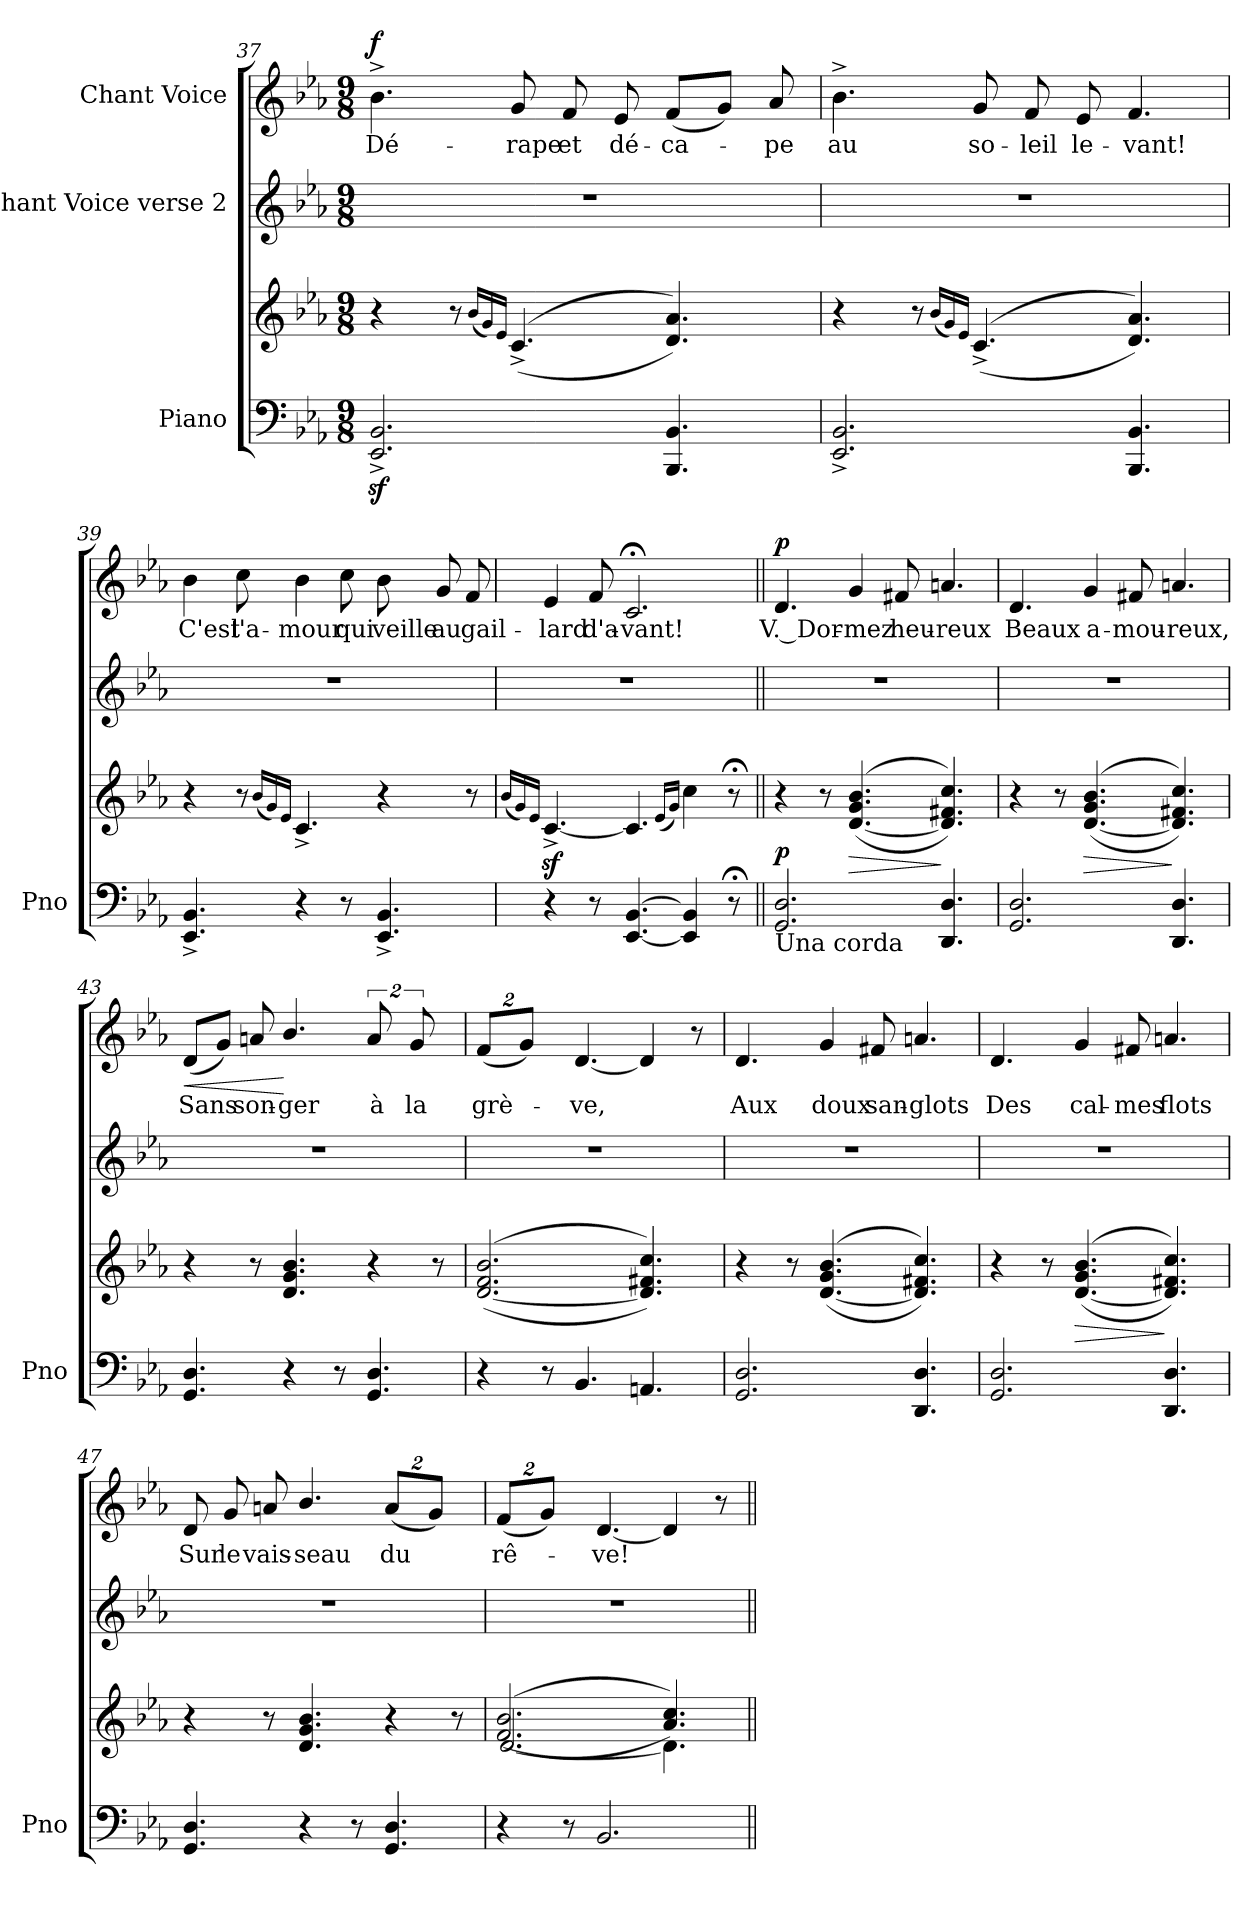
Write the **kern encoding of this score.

**kern	**kern	**dynam	**kern	**kern	**text	**dynam
*part3	*part3	*part3	*part2	*part1	*part1	*part1
*staff4	*staff3	*staff3/4	*staff2	*staff1	*staff1	*staff1
*I"Piano	*	*	*I"Chant Voice verse 2	*I"Chant Voice	*	*
*I'Pno	*	*	*	*	*	*
*clefF4	*clefG2	*	*clefG2	*clefG2	*	*
*k[b-e-a-]	*k[b-e-a-]	*	*k[b-e-a-]	*k[b-e-a-]	*	*
*M9/8	*M9/8	*	*M9/8	*M9/8	*	*
=37	=37	=37	=37	=37	=37	=37
!	!	!	!	!	!	!LO:DY:a
2.EE-/z>^ 2.BB-/z>^	4r	.	8%9r	4.b-^\	Dé-	f
.	8r	.	.	.	.	.
.	(16qb-/LL	.	.	.	.	.
.	16qg/)	.	.	.	.	.
.	16qe-/JJ	.	.	.	.	.
.	((>4.c^/	.	.	8g/	-rape	.
.	.	.	.	8f/	et	.
.	.	.	.	8e-/	dé-	.
4.BBB-/ 4.BB-/	4.d/ 4.a-/))	.	.	(8f/L	-ca-	.
.	.	.	.	8g/J)	.	.
.	.	.	.	8a-/	-pe	.
=38	=38	=38	=38	=38	=38	=38
2.EE-/^ 2.BB-/^	4r	.	8%9r	4.b-^\	au	.
.	8r	.	.	.	.	.
.	(16qb-/LL	.	.	.	.	.
.	16qg/)	.	.	.	.	.
.	16qe-/JJ	.	.	.	.	.
.	((>4.c^/	.	.	8g/	so-	.
.	.	.	.	8f/	-leil	.
.	.	.	.	8e-/	le-	.
4.BBB-/ 4.BB-/	4.d/ 4.a-/))	.	.	4.f/	-vant!	.
=39	=39	=39	=39	=39	=39	=39
4.EE-/^ 4.BB-/^	4r	.	8%9r	4b-\	C'est	.
.	8r	.	.	8cc\	l'a-	.
.	(16qb-/LL	.	.	.	.	.
.	16qg/)	.	.	.	.	.
.	16qe-/JJ	.	.	.	.	.
4r	4.c^/	.	.	4b-\	-mour	.
8r	.	.	.	8cc\	qui	.
4.EE-/^ 4.BB-/^	4r	.	.	8b-\	veille	.
.	.	.	.	8g/	au	.
.	8r	.	.	8f/	gail-	.
=40	=40	=40	=40	=40	=40	=40
.	(16qb-/LL	.	.	.	.	.
.	16qg/)	.	.	.	.	.
.	16qe-/JJ	.	.	.	.	.
4r	[4.cz<^/	.	8%9r	4e-/	-lard	.
8r	.	.	.	8f/	d'a-	.
[4.EE-/ [4.BB-/	4.c/]	.	.	2.c;</	-vant!	.
.	(16qe-/LL	.	.	.	.	.
.	16qg/JJ)	.	.	.	.	.
4EE-/] 4BB-/]	4cc\	.	.	.	.	.
8r;<	8r;<	.	.	.	.	.
=41||	=41||	=41||	=41||	=41||	=41||	=41||
!LO:TX:b:t=Una corda	!	!	!	!	!	!
!	!	!LO:DY:a=2	!	!	!	!LO:DY:a
2.GG/ 2.D/	4r	p	8%9r	4.d/	V. Dor-	p
.	8r	.	.	.	.	.
!	!	!LO:HP:b	!	!	!	!
.	(([4.d/ 4.g/ 4.b-/	>	.	4g/	-mez	.
.	.	.	.	8f#X/	heu-	.
4.DD/ 4.D/	4.d/] 4.f#X/ 4.cc/))	]	.	4.an/	-reux	.
=42	=42	=42	=42	=42	=42	=42
2.GG/ 2.D/	4r	.	8%9r	4.d/	Beaux	.
.	8r	.	.	.	.	.
!	!	!LO:HP:b	!	!	!	!
.	(([4.d/ 4.g/ 4.b-/	>	.	4g/	a-	.
.	.	.	.	8f#X/	-mou-	.
4.DD/ 4.D/	4.d/] 4.f#X/ 4.cc/))	]	.	4.an/	-reux,	.
=43	=43	=43	=43	=43	=43	=43
!	!	!	!	!	!	!LO:HP:b
4.GG/ 4.D/	4r	.	8%9r	(8d/L	Sans	<
.	.	.	.	8g/J)	.	.
.	8r	.	.	8an/	son-	.
4r	4.d/ 4.g/ 4.b-/	.	.	4.b-/	-ger	[
8r	.	.	.	.	.	.
4.GG/ 4.D/	4r	.	.	16%3a/	à	.
.	.	.	.	16%3g/	la	.
.	8r	.	.	.	.	.
=44	=44	=44	=44	=44	=44	=44
*	*	*	*	*Xbrackettup	*	*
4r	(([2.d/ 2.f/ 2.b-/	.	8%9r	(16%3f/L	grè-	.
.	.	.	.	16%3g/J)	.	.
8r	.	.	.	.	.	.
4.BB-/	.	.	.	[4.d/	-ve,	.
4.AAn/	4.d/] 4.f#X/ 4.cc/))	.	.	4d/]	.	.
.	.	.	.	8r	.	.
=45	=45	=45	=45	=45	=45	=45
2.GG/ 2.D/	4r	.	8%9r	4.d/	Aux	.
.	8r	.	.	.	.	.
.	(([4.d/ 4.g/ 4.b-/	.	.	4g/	doux	.
.	.	.	.	8f#X/	san-	.
4.DD/ 4.D/	4.d/] 4.f#X/ 4.cc/))	.	.	4.an/	-glots	.
=46	=46	=46	=46	=46	=46	=46
2.GG/ 2.D/	4r	.	8%9r	4.d/	Des	.
.	8r	.	.	.	.	.
!	!	!LO:HP:b	!	!	!	!
.	(([4.d/ 4.g/ 4.b-/	>	.	4g/	cal-	.
.	.	.	.	8f#X/	-mes	.
4.DD/ 4.D/	4.d/] 4.f#X/ 4.cc/))	]	.	4.an/	flots	.
=47	=47	=47	=47	=47	=47	=47
4.GG/ 4.D/	4r	.	8%9r	8d/	Sur	.
.	.	.	.	8g/	le	.
.	8r	.	.	8an/	vais-	.
4r	4.d/ 4.g/ 4.b-/	.	.	4.b-/	-seau	.
8r	.	.	.	.	.	.
4.GG/ 4.D/	4r	.	.	(16%3a/L	du	.
.	.	.	.	16%3g/J)	.	.
.	8r	.	.	.	.	.
=48	=48	=48	=48	=48	=48	=48
*	*^	*	*	*	*	*
4r	(>(>2.f/ 2.b-/	[<2.d/	.	8%9r	(16%3f/L	-rê-	.
.	.	.	.	.	16%3g/J)	.	.
8r	.	.	.	.	.	.	.
2.BB-/	.	.	.	.	[4.d/	-ve!	.
.	4.a-/ 4.cc/))	4.d\]	.	.	4d/]	.	.
.	.	.	.	.	8r	.	.
*	*v	*v	*	*	*	*	*
=||	=||	=||	=||	=||	=||	=||
*-	*-	*-	*-	*-	*-	*-
